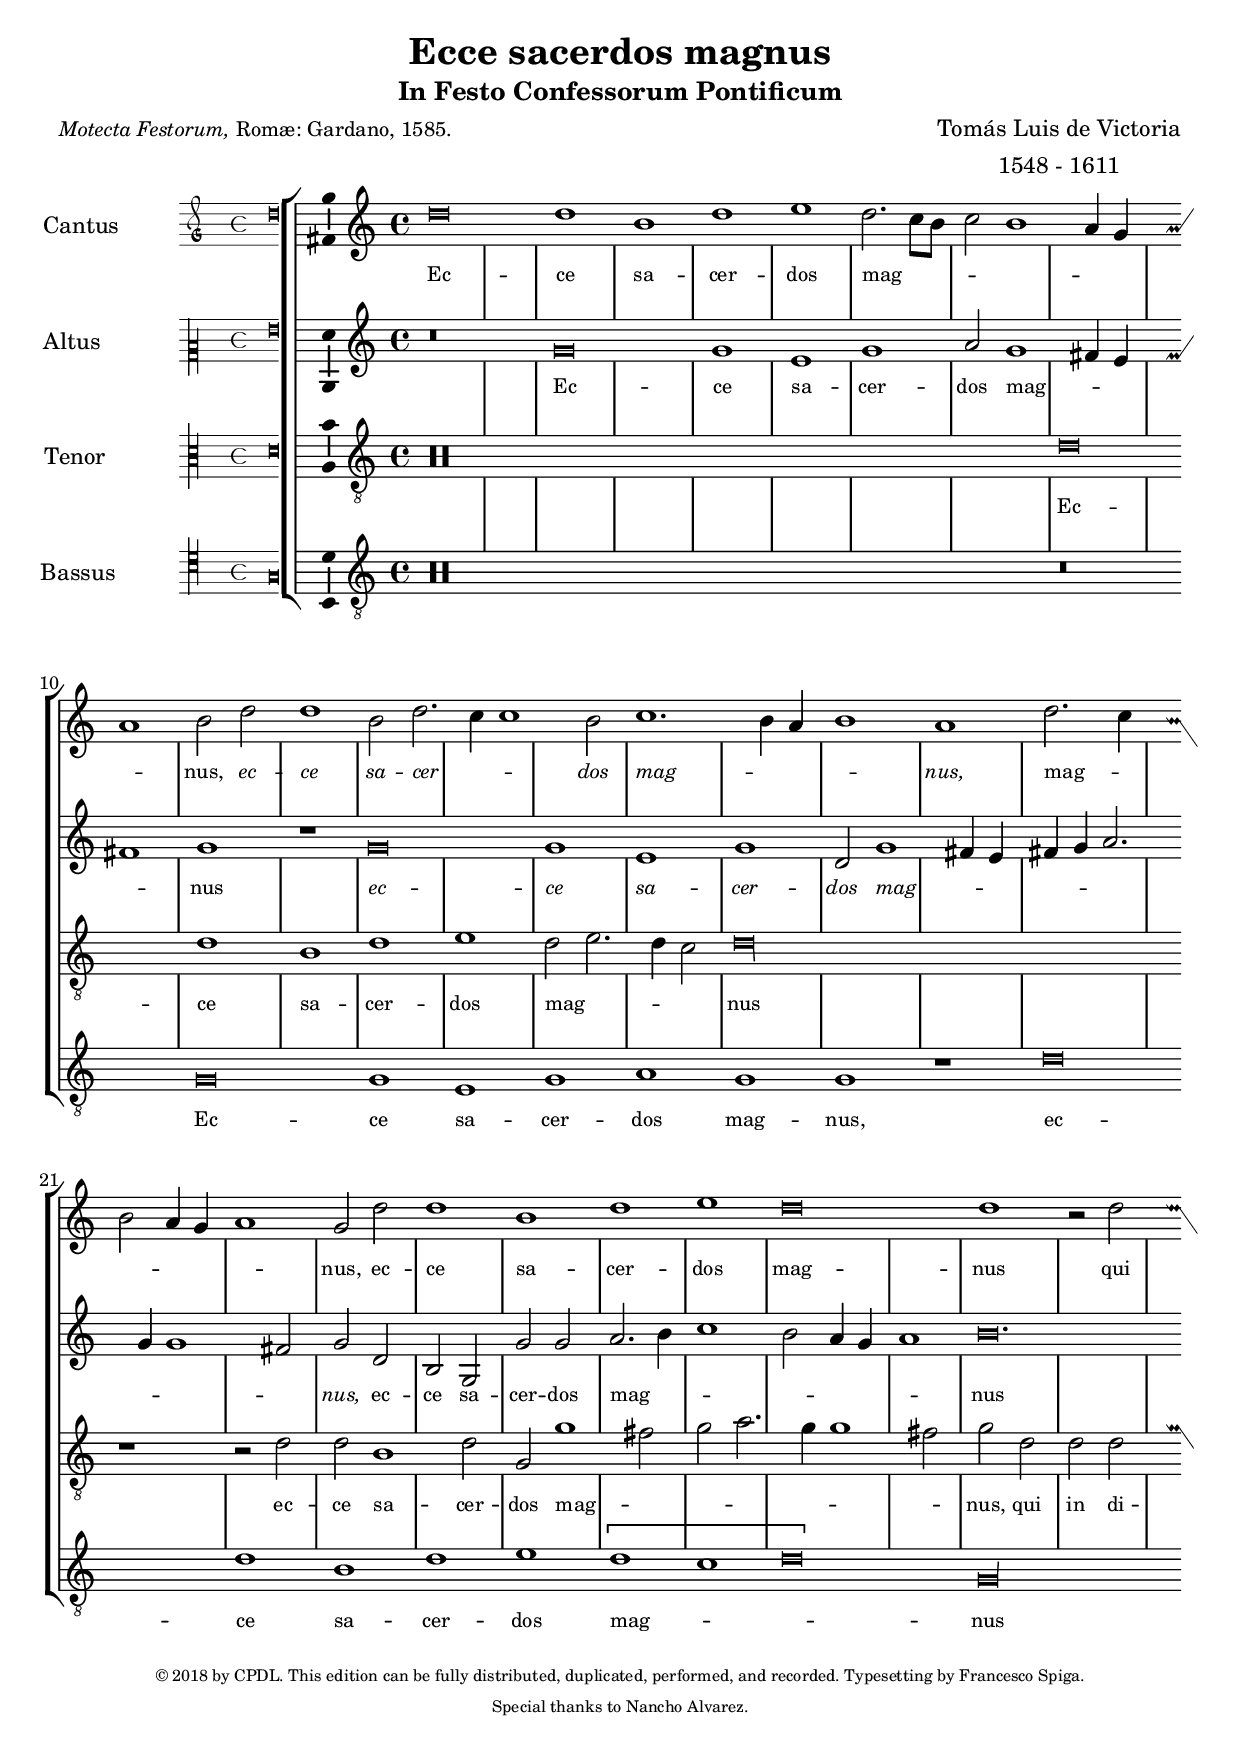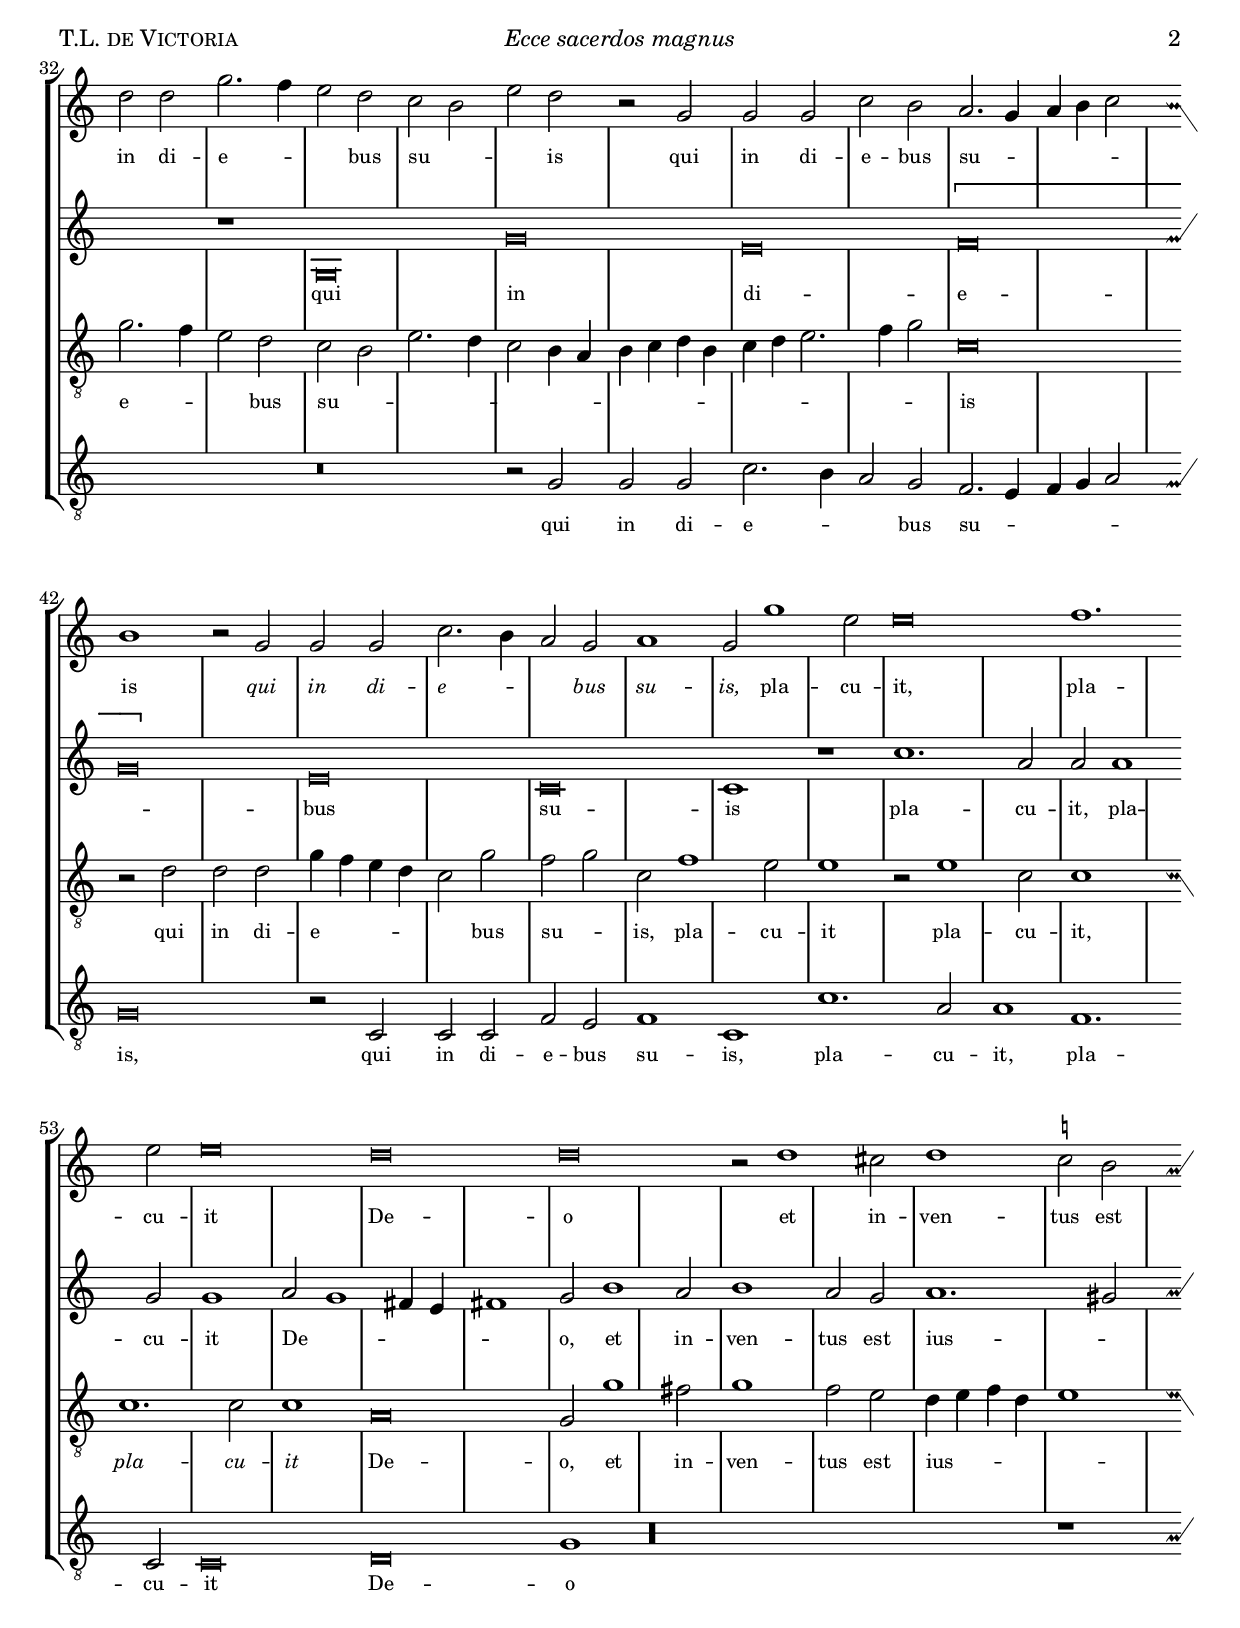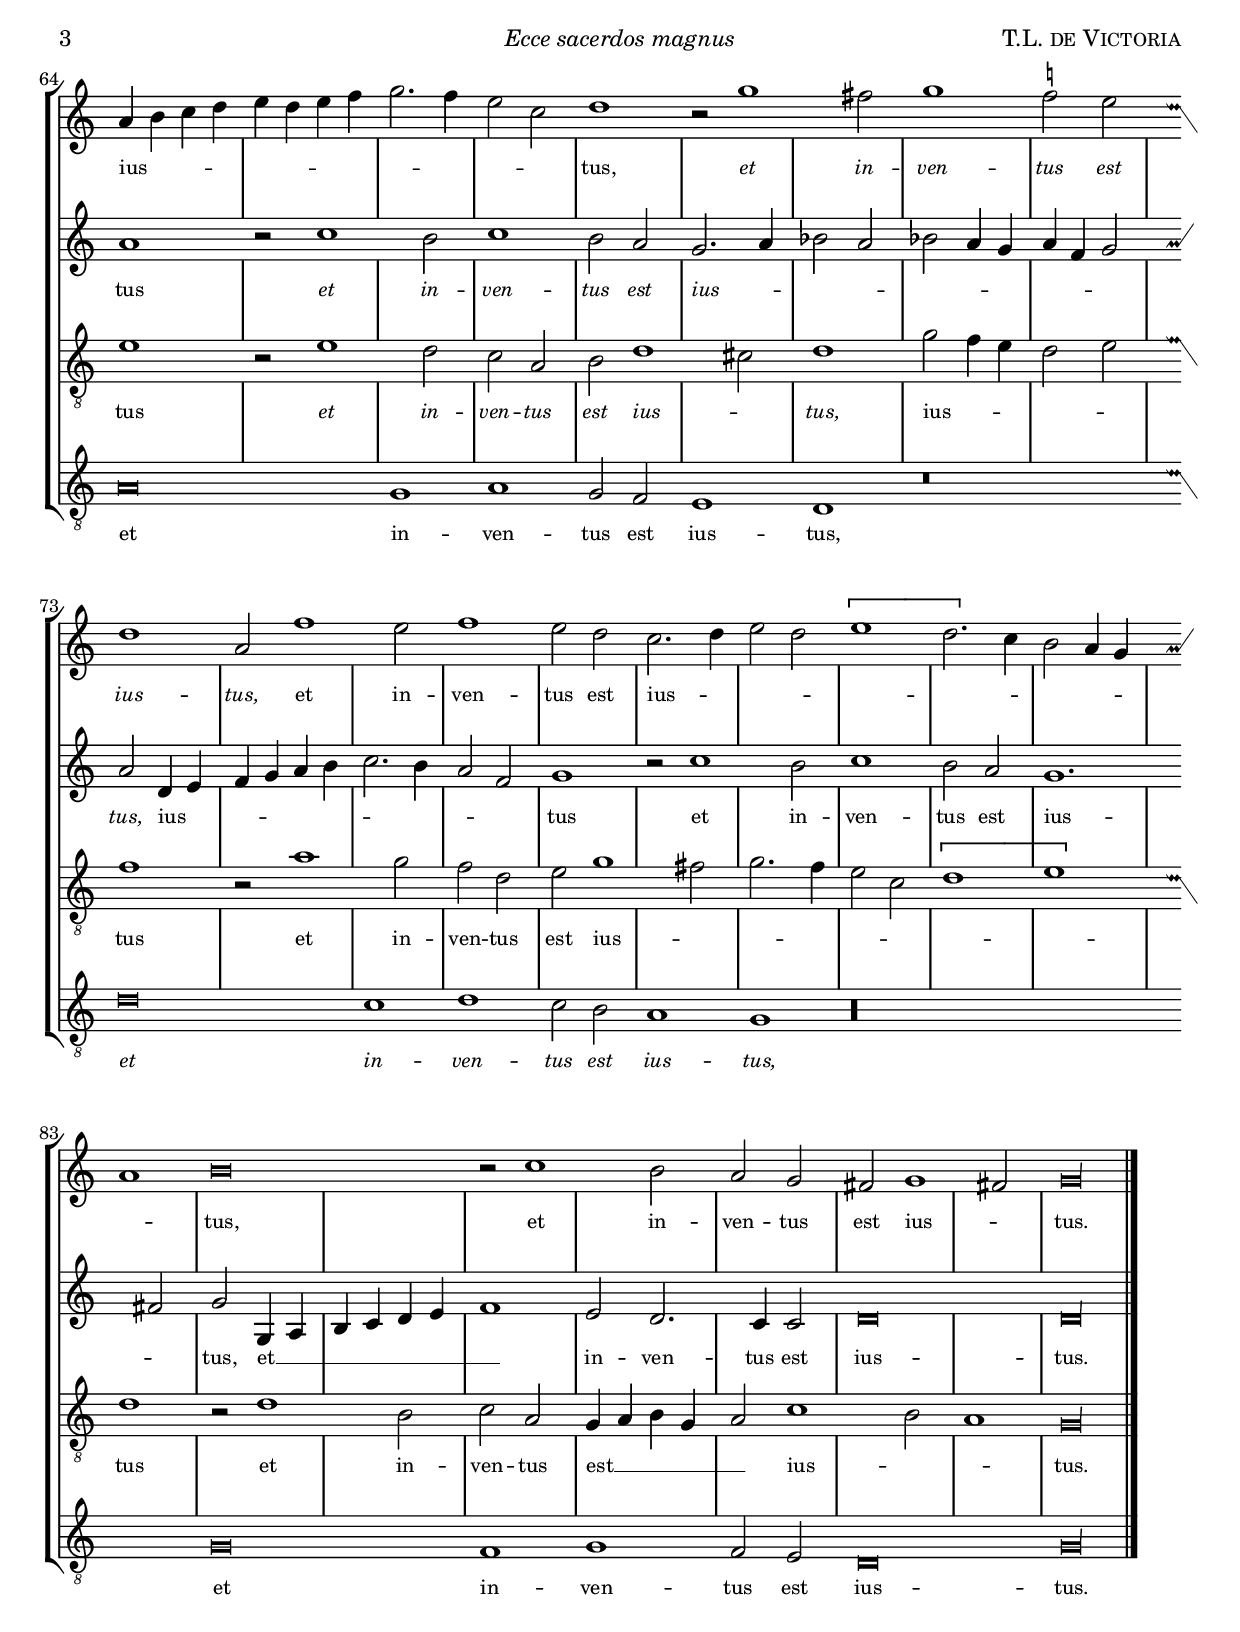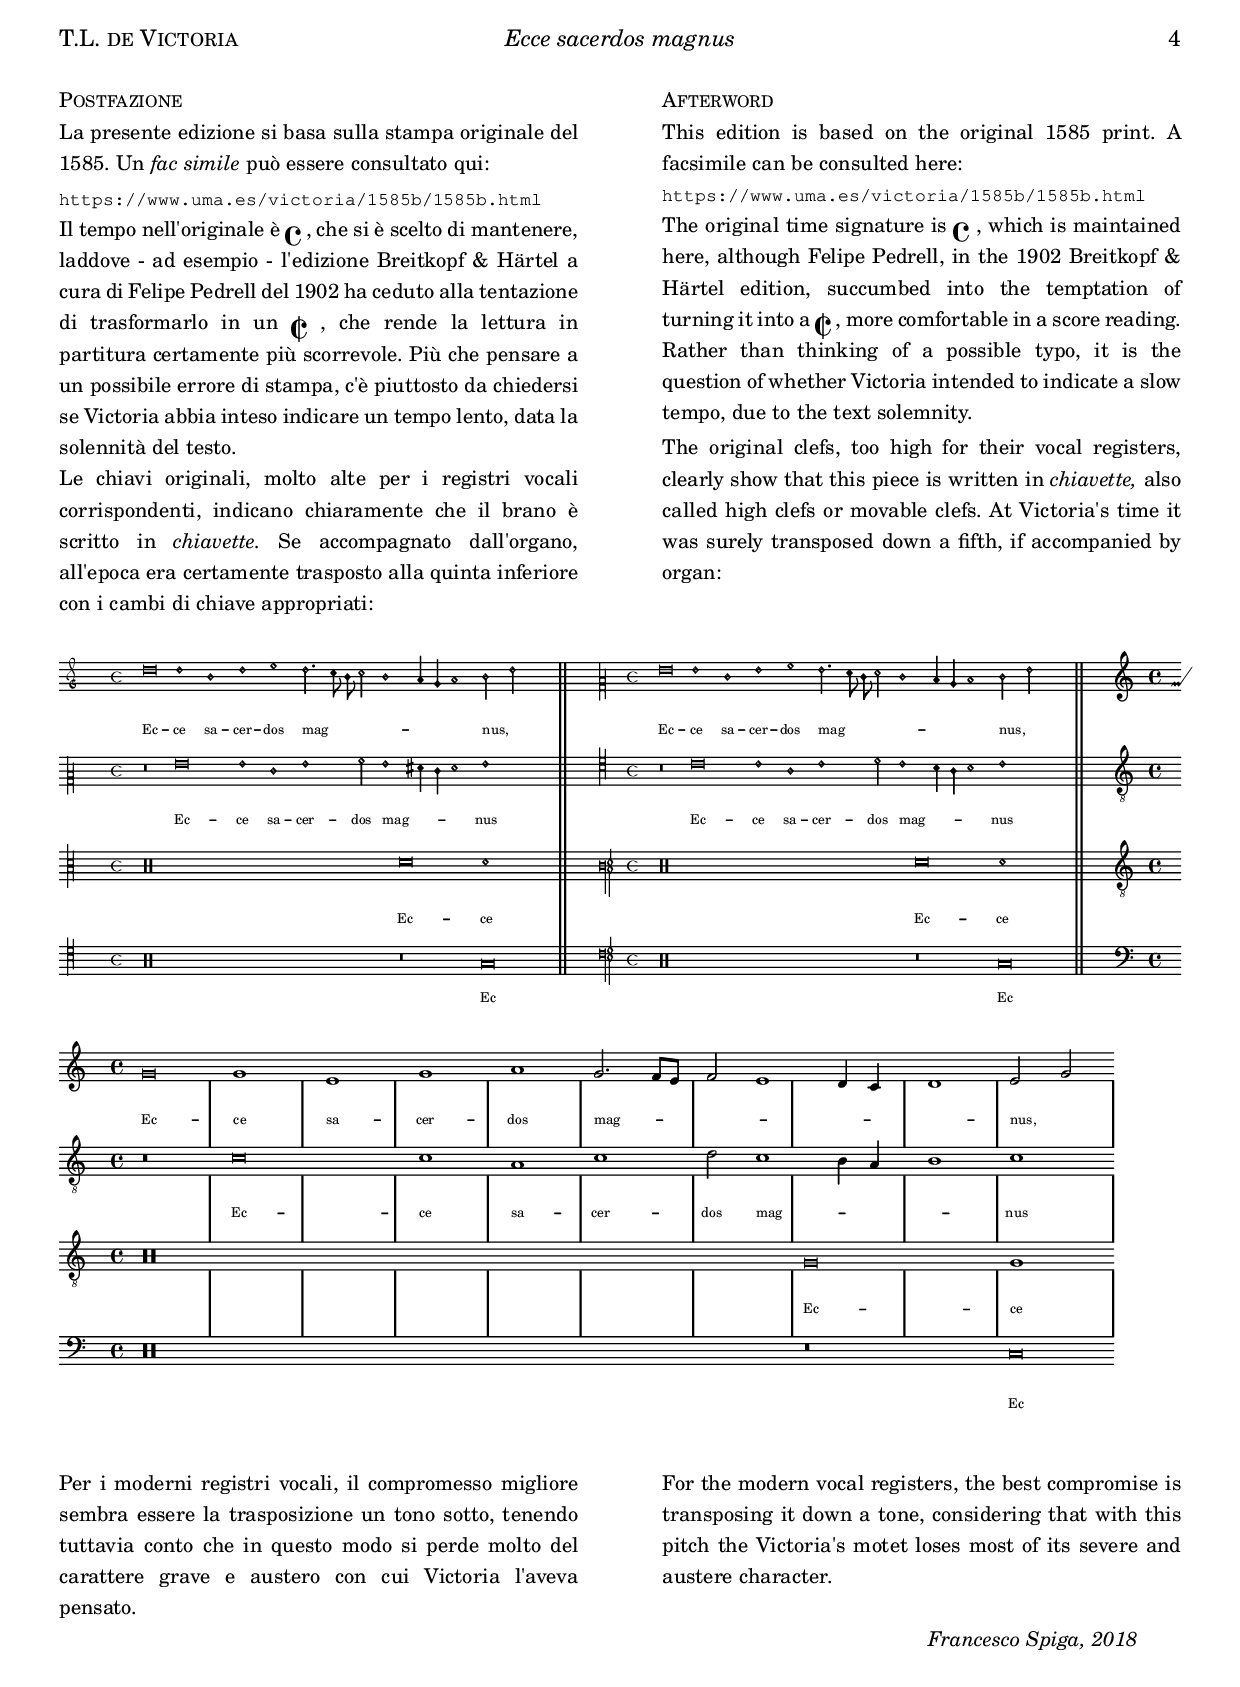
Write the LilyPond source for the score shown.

\version "2.18.2"


htitle=\markup \italic {"Ecce sacerdos magnus"}
hcomposer=\markup \smallCaps{ "T.L. de Victoria"}
feditor=\markup \tiny \typewriter {"www.cpdl.org"}

incipit =
#(define-music-function (parser location incipit-music) (ly:music?)
#{
\once \override Staff.InstrumentName.self-alignment-X = #RIGHT
\once \override Staff.InstrumentName.self-alignment-Y = ##f
\once \override Staff.InstrumentName.padding = #0.3
\once \override Staff.InstrumentName.stencil =
#(lambda (grob)
(let* ((instrument-name (ly:grob-property grob 'long-text)))
(set! (ly:grob-property grob 'long-text)
#{ \markup
\score
{
{ \context MensuralStaff \with {
instrumentName = #instrument-name
} $incipit-music
}

\layout { $(ly:grob-layout grob)
line-width = \indent
indent =
% primitive-eval is probably easiest for
% escaping lexical closure and evaluating
% everything respective to (current-module).
#(primitive-eval
'(or (false-if-exception (- indent incipit-width))
(* 0.5 indent)))
ragged-right = ##f
ragged-last = ##f
system-count = #1 }
}
#})
(system-start-text::print grob)))
#})


corsivo=\override LyricText.font-shape = #'italic
tondo=\override LyricText.font-shape = #'upright
ss=\once \set suggestAccidentals = ##t
mtempo={\tempo 1 = 40}



global = {
  \set Score.skipBars = ##t
   \override Voice.NoteHead.style = #'baroque
  \key a \minor
  \time 4/4
  \repeat unfold 91 { \skip 1  }
   
  % let finis bar go through all staves
  \override Staff.BarLine.transparent = ##f

  % finis bar
  \bar "|." \stopStaff
}


%%%%%%%%%%% APPENDIX GLOBAL

globalApp = {
  \set Score.skipBars = ##t

  % incipit
  \once \hide Score.SystemStartBracket
   % Set tight spacing
  \override Score.SpacingSpanner.spacing-increment = #1.0
  \key g \mixolydian
  \time 4/4
  \once \override Staff.TimeSignature.style = #'mensural
  \override Voice.NoteHead.style = #'neomensural
  \override Voice.Rest.style = #'neomensural
  \set Staff.printKeyCancellation = ##f
  \cadenzaOn % turn off bar lines
  \skip 1*12
  \once \override Staff.BarLine.transparent = ##f
  \bar "||"
  \skip 1 % need this extra \skip such that clef change comes
            % after bar line
  \bar ""
  
  % incipit2
  \cadenzaOff % turn bar lines on again
  \once \override Staff.Clef.full-size-change = ##t
  \set Staff.forceClef = ##t
  \key c \major
  \time 4/4
  \once \override Staff.TimeSignature.style = #'mensural
  \override Voice.NoteHead.style = #'neomensural
  \override Voice.Rest.style = #'neomensural
  \set Staff.printKeyCancellation = ##f
  \cadenzaOn % turn off bar lines
  \skip 1*12
  \once \override Staff.BarLine.transparent = ##f
  \bar "||"
  \skip 1 % need this extra \skip such that clef change comes
            % after bar line
  \bar ""

  % main
  \cadenzaOff % turn bar lines on again
  \once \override Staff.Clef.full-size-change = ##t
  \set Staff.forceClef = ##t
  \key c \major
  \time 4/4
  \override Voice.NoteHead.style = #'baroque
  \override Voice.Rest.style = #'default

  % Setting printKeyCancellation back to #t must not
  % occur in the first bar after the incipit.  Dto. for forceClef.
  % Therefore, we need an extra \skip.
  \set Staff.printKeyCancellation = ##f
  \set Staff.forceClef = ##f
  
  \skip 1*11
 
  
  % let finis bar go through all staves
  %\override Staff.BarLine.transparent = ##f
  
   

  % finis bar
   \stopStaff
}





%%%%%% CANTUS %%%%%%%%%

cantus = {
  
   
    \set Staff.midiInstrument = "church organ"
   
    \clef "treble"
    \mtempo
    
        a'\breve |
	a'1 fis' |
	a' b' |
	a'2. g'8 fis' g'2 fis'1 e'4 d' e'1 |
	fis'2 a' a'1 |
	fis'2 a'2. g'4 g'1 fis'2 g'1. fis'4 e' fis'1 |
	e' a'2. g'4 |
	fis'2 e'4 d' e'1 |
	d'2 a' a'1 |
	fis' a' |
	b' a'\breve a'1 |
	r2 a' a' a' |
	d''2. c''4 b'2 a' |
	g' fis' b' a' |
	r d' d' d' |
	g' fis' e'2. d'4 |
	e' fis' g'2 fis'1 |
	r2 d' d' d' |
	g'2. fis'4 e'2 d' |
	e'1 d'2 d''1 b'2 b'\breve c''1. b'2 b'\breve a'\breve a'\breve r2 a'1 gis'2 a'1 |
	\ss g'!2 fis' e'4 fis' g' a' |
	b' a' b' c'' d''2. c''4 |
	b'2 g' a'1 |
	r2 d''1 cis''2 |
	d''1 \ss c''!2 b' |
	a'1 e'2 c''1 b'2 c''1 |
	b'2 a' g'2. a'4 |
	b'2 a' \[b'1 |
	a'2.\] g'4 fis'2 e'4 d' |
	e'1 fis'\breve r2 g'1 fis'2 e' d' |
	cis' d'1 cis'2 |
	d'\longa
	
	
       
	
    
}


cantiTextus = \lyricmode { 
  
  
Ec -- ce sa -- cer -- dos mag -- _ _ _ _ _ _ _ nus,
\corsivo
ec -- ce sa -- cer -- _ _ dos mag -- _ _ _ nus,
\tondo
mag -- _ _ _ _ _ nus,
ec -- ce sa -- cer -- dos mag -- nus
qui in di -- e -- _ _ bus
su -- _ _ is
qui in di -- e -- bus su -- _ _ _ _ is
\corsivo
qui in di -- e -- _ _ bus su -- is,
\tondo
pla -- cu -- it,
pla -- cu -- it
De -- o
et in -- ven -- tus est ius -- _ _ _ _ _ _ _ _ _ _ _ tus,
\corsivo
et in -- ven -- tus est ius -- tus,
\tondo
et in -- ven -- tus est ius -- _ _ _ _ _ _ _ _ _ _ tus,
et in -- ven -- tus est ius -- _ tus.
  
 
  
}







%%%%%%%%%%%%%%% ALTUS I %%%%%%%%%%%%%%%%%%%%%%%%%%%



altus = {
 
   
    \set Staff.midiInstrument = "church organ"
   
    \clef treble
        r\breve
	d'\breve |
	d'1 b |
	d' e'2 d'1 cis'4 b cis'1 |
	d' r |
	d'\breve |
	d'1 b |
	d' a2 d'1  cis'4 b cis' d' e'2. d'4 d'1 cis'2 |
	d' a fis d |
	d' d' e'2. fis'4 |
	g'1 fis'2 e'4 d' |
	e'1 fis'\breve. |
	r1 d\breve d' b \[c' d' \] |
	b g g1
	r g'1. e'2 e' e'1 d'2 d'1 |
	e'2 d'1 cis'4 b |
	cis'1 d'2 fis'1 e'2 fis'1 |
	e'2 d' e'1. dis'2 e'1 |
	r2 g'1 fis'2 |
	g'1 fis'2 e' |
	d'2. e'4 f'2 e' |
	f'  e'4 d' e' c' d'2 |
	e' a4 b c' d' e' fis' |
	g'2. fis'4 e'2 c' |
	d'1 r2 g'1 fis'2 g'1 |
	fis'2 e' d'1. cis'2 d' d4 e |
	fis g a b c'1 |
	b2 a2. g4 g2 |
	a\breve |
	a\longa
    
	
    
    
}

altiTextus = \lyricmode { 
  

Ec -- ce sa -- cer -- dos mag -- _ _ _ nus
\corsivo
ec -- ce sa -- cer -- dos mag -- _ _ _ _ _ _ _ _ nus,
\tondo
ec -- ce sa -- cer -- dos mag -- _ _ _ _ _ _ nus
qui in di -- e -- _ bus su -- is
pla -- cu -- it, pla -- cu -- it
De -- _ _ _ _ o,
et in -- ven -- tus est ius -- _ tus
\corsivo
et in -- ven -- tus est ius -- _ _ _ _ _ _ _ _ _ tus,
\tondo
ius -- _ _ _ _ _ _ _ _ _ tus
et in -- ven -- tus est ius -- _ tus,
et __ _ _ _ _ _ _ in -- ven -- tus est ius -- tus.

  
}



%%%%%%%%%%%%%%%%%%% TENOR %%%%%%%%%%%%%%%%%%%%%%%%%%%%%%%%%%%%%


tenor = {
 
   
    \set Staff.midiInstrument = "church organ"
   
    \clef "G_8"
    	r\maxima
	a\breve |
	a1 fis |
	a b |
	a2 b2. a4 g2 |
	a\longa
	r1 r2 a |
	a fis1 a2 |
	d d'1 cis'2 |
	d' e'2. d'4 d'1 cis'2 d' a |
	a a d'2. c'4 |
	b2 a g fis |
	b2. a4 g2 fis4 e |
	fis g a fis g a b2. c'4 d'2 g\breve r2 a |
	a a d'4 c' b a |
	g2 d' c' d' |
	g c'1 b2 |
	b1 r2 b1 g2 g1 |
	g1. g2 |
	g1 e\breve d2 d'1 cis'2 d'1 |
	c'2 b a4 b c' a |
	b1 b |
	r2 b1 a2 |
	g e fis a1 gis2 a1 |
	d'2 c'4 b a2 b |
	c'1 r2 e'1 d'2 c' a |
	b d'1 cis'2 |
	d'2. c'4 b2 g |
	\[a1 b\] |
	a r2 a1 fis2 g e |
	d4 e fis d e2 g1 fis2 e1 |
	d\longa
   
	
    
}


tenorisTextus = \lyricmode { 
  

Ec -- ce sa -- cer -- dos mag -- _ _ _ nus
ec -- ce sa -- cer -- dos mag -- _ _ _ _ _ _ nus,
qui in di -- e -- _ _ bus su -- _ _ _ _ _ _ _ _ _ _ _ _ _ _ _ is
qui in di -- e -- _ _ _ _ bus su -- _ is, pla -- cu -- it
pla -- cu -- it,
\corsivo pla -- cu -- it \tondo
De -- o,
et in -- ven -- tus est ius -- _ _ _ _ tus
\corsivo
et in -- ven -- tus est ius -- _ tus, 
\tondo ius -- _ _ _ _ tus
et in -- ven -- tus est ius -- _ _ _ _ _ _ _ tus
et in -- ven -- tus est __ _ _ _ _ ius -- _ _ tus.


  
}



%%%%%%%%%%%%%%%%%% BASSUS %%%%%%%%%%%%%%%%%%%%%%%%%%%

bassus = {
  
    
    \set Staff.midiInstrument = "church organ"
   
    \clef "G_8"
    	r\maxima
    	r\breve
	d\breve |
	d1 b, |
	d e |
	d d |
	r a\breve a1 |
	fis a |
	b \[a |
	g a\breve \] |
	d\longa r\breve r2 d |
	d d g2. fis4 |
	e2 d c2. b,4 |
	c d e2 d\breve r2 g, |
	g, g, c b, |
	c1 g, |
	g1. e2 |
	e1 c1. g,2 g,\breve a, d1 |
	r\longa
	r1 e\breve d1 |
	e d2 c |
	b,1 a, |
	r\breve
	a\breve |
	g1 a |
	g2 fis e1 |
	d r\longa d\breve c1 |
	d c2 b, |
	a,\breve |
	d\longa
	
    
}


bassiTextus = \lyricmode { 
  

Ec -- ce sa -- cer -- dos mag -- nus,
ec -- ce sa -- cer -- dos mag -- _ _ nus
qui in di -- e -- _ _ bus su -- _ _ _ _ is,
qui in di -- e -- bus su -- is, pla -- cu -- it,
pla -- cu -- it
De -- o
et in -- ven -- tus est ius -- tus,
\corsivo
et in -- ven -- tus est ius -- tus,
\tondo
et in -- ven -- tus est ius -- tus.
  


  
}





%%%%%%%%%%%%% APPENDIX

discantusPost =  {
   {
   

    % incipit
    \key g \mixolydian
    \clef "mensural-g"
    \transpose a d' {
     a'\breve |
	a'1 fis' |
	a' b' |
	a'2. g'8 fis' g'2 fis'1 e'4 d' e'1 |
	fis'2 a' s1 
    
     \skip 1 }
     
    % incipit2
    \clef "petrucci-c2" \transpose a g {
      
        a'\breve |
	a'1 fis' |
	a' b' |
	a'2. g'8 fis' g'2 fis'1 e'4 d' e'1 |
	fis'2 a' s1            
      
     \skip 1 }

    % main 
    \transpose a g {  {
    \clef "treble"
     \override NoteHead.style = #'baroque
     
       a'\breve |
	a'1 fis' |
	a' b' |
	a'2. g'8 fis' g'2 fis'1 e'4 d' e'1 |
	fis'2 a' s1
     
    
    } }
  }
}

discantusEx = \lyricmode {
 
 Ec -- ce sa -- cer -- dos mag -- _ _ _ _ _ _ _ nus, _
 Ec -- ce sa -- cer -- dos mag -- _ _ _ _ _ _ _ nus, _
 Ec -- ce sa -- cer -- dos mag -- _ _ _ _ _ _ _ nus, _

				
}

altusPost = { 
   {
    

    % incipit
    \clef "petrucci-c2"
    \transpose d g {
     r\breve
	d'\breve |
	d'1 b |
	d' e'2 d'1 cis'4 b cis'1 |
	d' s1 \skip 1 }
    
    % incipit2
    \clef "petrucci-c4" \transpose a g {  {
      r\breve
	d'\breve |
	d'1 b |
	d' e'2 d'1 cis'4 b cis'1 |
	d' s1
	\skip 1 } }

    % main
    \transpose a g {  {
    \clef "G_8"
     \override NoteHead.style = #'baroque
   
    r\breve
	d'\breve |
	d'1 b |
	d' e'2 d'1 cis'4 b cis'1 |
	d' s1
    
    
    }}

  }
}

altusEx = \lyricmode {
  
Ec -- ce sa -- cer -- dos mag -- _ _ _ nus
Ec -- ce sa -- cer -- dos mag -- _ _ _ nus
Ec -- ce sa -- cer -- dos mag -- _ _ _ nus
 
}

tenorPost = {
  {
   

    % incipit
    \transpose d g {
    \clef "petrucci-c3"
    r\maxima
%5
	a\breve |
	a1 s1
    \skip 1 }
    
    % incipit2
    \clef "petrucci-f3" \transpose a g {  {
      } 
    
    r\maxima
%5
	a\breve |
	a1 s1 \skip 1 \break }
    
    % main
    \transpose a g { {
    \clef "G_8"
     \override NoteHead.style = #'baroque
   
   r\maxima
%5
	a\breve |
	a1 s1
    
    }}

  }
}

tenorEx = \lyricmode {
  
  Ec -- ce
  Ec -- ce
  Ec -- ce
 
}

bassusPost = {
  {
   

    % incipit
    \transpose d g {
    \clef "petrucci-c4"
    r\maxima
    	r\breve
	d\breve |
	

   
     \skip 1 }
     
    % incipit
    \clef "petrucci-f"
    \transpose d c {  {

  r\maxima
    	r\breve
	d\breve |
	
     \skip 1 }}

  \transpose d c {  {
    \clef bass
    
	
     \override NoteHead.style = #'baroque
   
   r\maxima
    	r\breve
	d\breve |
 
   
  }}
  }
}

bassusEx = \lyricmode {
 
 Ec Ec Ec
  
}


%%%%%%%%%%%%%%% QUOMODO INCIPIUNT %%%%%%%%%%%%%%%%

incipitcantus=\new MensuralVoice = "incipitcantus" <<

s2
{ \relative c'' {
\clef "petrucci-g"
\key c \major
\time 4/4
d\breve
  }
}
>>

incipitaltus=\new MensuralVoice = "incipitaltus" <<


{ \relative c'' {
\clef "petrucci-c2"
\key c \major \time 4/4
g\breve
  }
}
>>

incipittenor=\new MensuralVoice = "incipittenor" <<


{ \relative c' {
\clef "petrucci-c3"
\key c \major \time 4/4
d\breve

  }
}
>>

incipitbassus=\new MensuralVoice = "incipitbassus" <<


{ \relative c' {
\clef "petrucci-c4"
\key c \major
g\breve
  }
}
>>



%%%%%%%%% BOOK


\book {
  
  \paper{
	evenHeaderMarkup=\markup  \fill-line { \hcomposer \htitle \fromproperty #'page:page-number-string   }
	oddHeaderMarkup= \markup  \fill-line { \on-the-fly #not-first-page \fromproperty #'page:page-number-string \on-the-fly #not-first-page \htitle \on-the-fly #not-first-page \hcomposer   }
	
	system-system-spacing =
	#'((basic-distance . 10) (minimum-distance . 0) (padding . 3))
	
  }
	
\header {
	title = "Ecce sacerdos magnus"
	subtitle = "In Festo Confessorum Pontificum"
	composer = \markup \center-column { "Tomás Luis de Victoria" "1548 - 1611" }
	poet = \markup \small \left-column { \line { \italic "Motecta Festorum," Romæ: Gardano, 1585.   }  }
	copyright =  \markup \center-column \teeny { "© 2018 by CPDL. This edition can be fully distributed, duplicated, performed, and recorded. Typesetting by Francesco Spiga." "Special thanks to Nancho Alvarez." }
	
	
}


\score {  <<
	\new StaffGroup = choirStaff 	<<
	  
		  \new Voice = "cantus" <<
		          \global
		           \set Staff.instrumentName =  #"Cantus  "
		           \incipit \incipitcantus
		           \transpose g c' \cantus
		            >>
		               
		           \new Lyrics \lyricsto "cantus" { \cantiTextus } 
		        
		     
		  \new Voice = "altus" <<
		          \global
		           \set Staff.instrumentName = #"Altus     "
		           \incipit \incipitaltus
		           \transpose g c' \altus
		            >>
		               
		           \new Lyrics \lyricsto "altus" {\altiTextus }
		           
		  
		   \new Voice = "tenor" <<
		          \global
		           \set Staff.instrumentName = #"Tenor    "
		           \incipit \incipittenor
		           \transpose g c' \tenor
		            >>
		               
		           \new Lyrics \lyricsto "tenor" {\tenorisTextus }
		          
		
		  \new Voice = "bassus" <<
		          \global
		           \set Staff.instrumentName = #"Bassus   "
		           \incipit \incipitbassus
		           \transpose g c' \bassus
		            >>
		               
		           \new Lyrics \lyricsto "bassus" {\bassiTextus }
		           
		  
		
	>>
         >>
 
    
  \layout {  indent = 4\cm
              incipit-width = 1\cm
              ragged-last=##f
              
    \context {
      \Score

      tempoHideNote = ##t
      \hide BarLine
      
    
    }
    
    \context {
      \Staff
      \consists Custos_engraver
      \override Custos #'style = #'mensural
      \consists "Horizontal_bracket_engraver"

    
    }
    
    \context {
      \Voice
   
    \consists "Ambitus_engraver"

      % no slurs
      \hide Slur

      % The command below can be commented out in
      % short scores, but especially for large scores you
      % will typically yield better line breaking and improve
      % overall spacing if you do not comment the command out.

      \remove "Forbid_line_break_engraver"
    }
    \context {
      \Lyrics
      % **** Prevents lyrics from running too close together
      \override LyricSpace #'minimum-distance = #0.6
      % **** Makes the text of lyrics a little smaller
      \override LyricText #'font-size = #-1
      % **** Moves lines of lyrics closer together
      \override VerticalAxisGroup #'minimum-Y-extent = #'(-1 . 1)
    }
  }
  
  
  
  
}



\markup { \small
	
	\fill-line {
	
	\column { \vspace #1	
		 \override #'(line-width . 50)
		
		\line { \smallCaps { "Postfazione" } }
		\override #'(line-width . 50)
		 \justify { La presente edizione si basa sulla stampa originale del 1585. Un\italic{ fac simile} può essere consultato
		            qui:
			
			
			} 
			\hspace #0
		\override #'(line-width . 50)
		 \justify { \typewriter \smaller https://www.uma.es/victoria/1585b/1585b.html
			
			
			} 	
	        
			
			\override #'(line-width . 50)
		 \justify { Il tempo nell'originale è \musicglyph #"timesig.C44", che si è scelto di mantenere, laddove - ad esempio -
		            l'edizione Breitkopf & Härtel a cura di Felipe Pedrell del 1902 ha ceduto alla tentazione di trasformarlo
		            in un\musicglyph #"timesig.C22", che rende la lettura in partitura certamente più scorrevole. 
		            Più che pensare a un possibile errore di stampa, 
		            c'è piuttosto da chiedersi se Victoria abbia inteso indicare un tempo lento, 
		            data la solennità del testo.
		            
		            
			} 
			\hspace #0
			\override #'(line-width . 50)
		 \justify { 
		   
		   
		           Le chiavi originali, molto alte per i registri vocali corrispondenti, indicano chiaramente che 
		           il brano è scritto in\italic chiavette. Se accompagnato dall'organo, 
		           all'epoca era certamente trasposto alla quinta inferiore con i cambi di chiave appropriati:
		           
			
		 	 
			
			} 
			
			
			\hspace #0
			\override #'(line-width . 50)
		 \justify { 
		   
		   
		         "   "
		           
			
		 	 
			
			} 
					
		
	}
	
	\column { \vspace #1	
		 \override #'(line-width . 50)
		\line { \smallCaps { "Afterword" } }
		\override #'(line-width . 50)
		\justify { This edition is based on the original 1585 print. A facsimile can be consulted here:
		          
			
			
			
		}
		\hspace #0
		\override #'(line-width . 50)
		\justify {  \typewriter \smaller https://www.uma.es/victoria/1585b/1585b.html
		}
		
		\override #'(line-width . 50)
		\justify {
		  
		  The original time signature is\musicglyph #"timesig.C44", which is maintained here,
		  although Felipe Pedrell, in the 1902 Breitkopf & Härtel edition, succumbed into the temptation
		  of turning it into a\musicglyph #"timesig.C22", more comfortable in a score reading. Rather than thinking
		  of a possible typo, it is the question of whether Victoria intended to indicate a slow tempo, due to the
		  text solemnity.
		  
		  
		  
		}
		\hspace #0
		\override #'(line-width . 50)
		\justify {
		  
		  
		   The original clefs, too high for their vocal registers, clearly show that this piece is
		   written in\italic chiavette, also called high clefs or movable clefs. At Victoria's time it
		   was surely transposed down a fifth, if accompanied by organ:
			
		  
		  
		  
		}
		
			
		
		
	}
		
	}
	
	
}



\score {
  \new StaffGroup = choirStaff \with {
    fontSize = #-3.5 \override StaffSymbol #'staff-space = #(magstep -3.5)
  }  <<
    \new Voice =
      "discantusNotes" << \globalApp \discantusPost >>
    \new Lyrics =
      "discantusLyrics" \lyricsto discantusNotes { \discantusEx }
    \new Voice =
      "altusNotes" << \globalApp \altusPost >>
    \new Lyrics =
      "altusLyrics" \lyricsto altusNotes { \altusEx }
     \new Voice =
      "tenorNotes" << \globalApp \tenorPost >>
    \new Lyrics =
      "tenorLyrics" \lyricsto tenorNotes { \tenorEx }
    \new Voice =
      "bassusNotes" << \globalApp \bassusPost >>
    \new Lyrics =
      "bassusLyrics" \lyricsto bassusNotes { \bassusEx }
   
  >>
  
  \layout {  indent = 0
              ragged-last = ##f
              
    \context {
      \Score

      % no bars in staves
      \hide BarLine
      
      % incipit should not start with a start delimiter
      \remove "System_start_delimiter_engraver"
    }
    
    \context {
      \Staff
      \consists Custos_engraver
      \override Custos #'style = #'mensural
      \consists "Horizontal_bracket_engraver"

    
    }
    
    \context {
      \Voice

      % no slurs
      \hide Slur

      % The command below can be commented out in
      % short scores, but especially for large scores you
      % will typically yield better line breaking and improve
      % overall spacing if you do not comment the command out.

      \remove "Forbid_line_break_engraver"
    }
    \context {
      \Lyrics
      % **** Prevents lyrics from running too close together
      \override LyricSpace #'minimum-distance = #0.6
      % **** Makes the text of lyrics a little smaller
      \override LyricText #'font-size = #-1
      % **** Moves lines of lyrics closer together
      \override VerticalAxisGroup #'minimum-Y-extent = #'(-1 . 1)
    }
  }
}

\markup { \small
	
	\fill-line {
		
	\column {
		
		\override #'(line-width . 50)
		 \justify { Per i moderni registri vocali, il compromesso migliore sembra essere la trasposizione 
		            un tono sotto, tenendo tuttavia conto che in questo modo si perde molto del carattere
		            grave e austero con cui Victoria l'aveva pensato.
			
			
			} 
			
		
		
		
	}
	
	\column {
		
		\override #'(line-width . 50)
		\justify { 
		  
		  For the modern vocal registers, the best compromise is transposing it down a tone, considering
		  that with this pitch the Victoria's motet loses most of its severe and austere character.
		}
		\hspace #0
		\override #'(line-width . 50)
		\justify { \vspace #2 \hspace #25 \italic { Francesco Spiga, 2018 } 
		}
		\override #'(line-width . 50)
		\hspace #0
		 \justify {  
			
			
			} 
			
			\override #'(line-width . 50)
		
		\justify { 
			
			}
		\hspace #0
		\override #'(line-width . 50)
		
		\justify {
			
			
			} 
		
	}
		
	}
	
	
}


\score {
  
  << \transpose d c \cantus \transpose d c \altus \transpose d c \tenor \transpose d c \bassus >>
  
  \midi  { }
  
  
}
	
	
}



